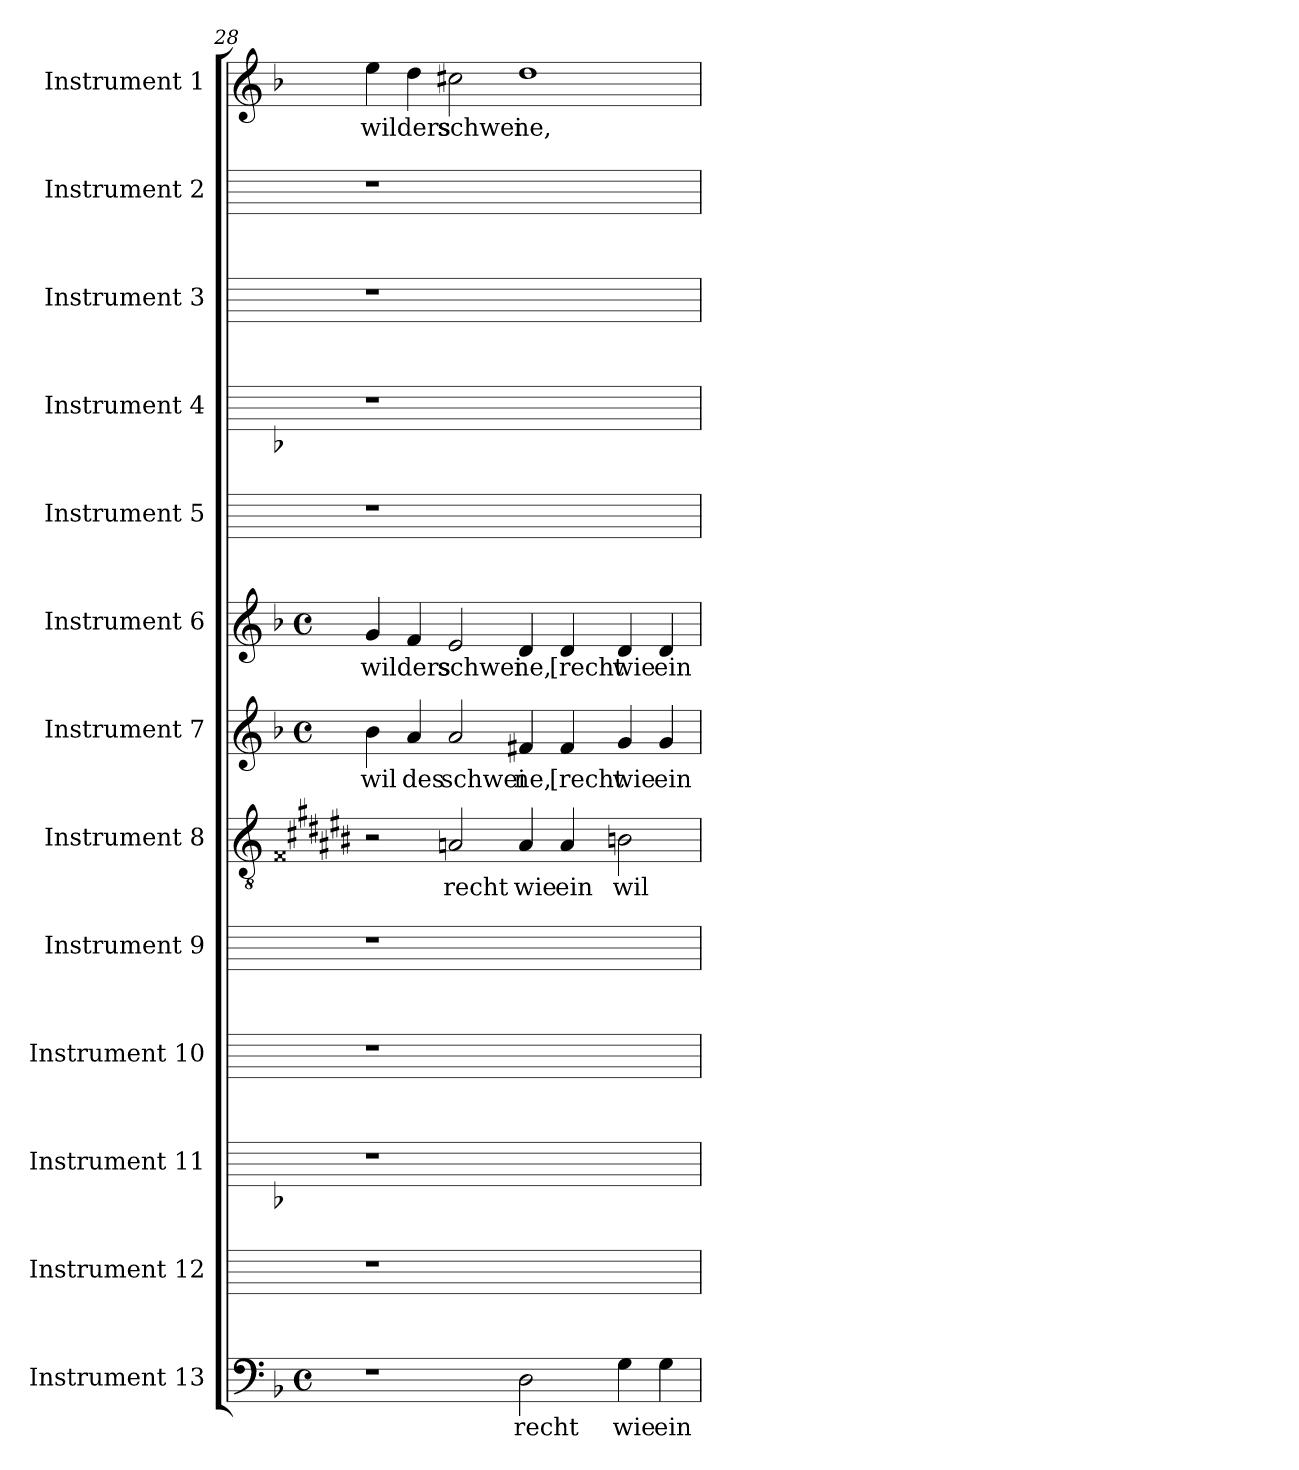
**kern	**text	**kern	**kern	**kern	**kern	**kern	**text	**kern	**text	**kern	**text	**kern	**kern	**kern	**kern	**kern	**text
*part13	*part13	*part12	*part11	*part10	*part9	*part8	*part8	*part7	*part7	*part6	*part6	*part5	*part4	*part3	*part2	*part1	*part1
*staff13	*staff13	*staff12	*staff11	*staff10	*staff9	*staff8	*staff8	*staff7	*staff7	*staff6	*staff6	*staff5	*staff4	*staff3	*staff2	*staff1	*staff1
*I"Instrument 13	*	*I"Instrument 12	*I"Instrument 11	*I"Instrument 10	*I"Instrument 9	*I"Instrument 8	*	*I"Instrument 7	*	*I"Instrument 6	*	*I"Instrument 5	*I"Instrument 4	*I"Instrument 3	*I"Instrument 2	*I"Instrument 1	*
*clefF4	*	*	*	*	*	*clefGv2	*	*clefG2	*	*clefG2	*	*	*	*	*	*clefG2	*
*ITrd-3c-5	*	*ITrd-2c-3	*ITrd1c2	*ITrd-2c-3	*ITrd-2c-3	*ITrd-2c-3	*	*ITrd-3c-5	*	*	*	*ITrd-2c-3	*ITrd1c2	*ITrd-2c-3	*ITrd-2c-3	*ITrd1c2	*
*k[b-e-]	*	*	*k[b-e-a-]	*	*	*k[f##c#g#d#a#e#b#]	*	*k[b-e-]	*	*k[b-]	*	*	*k[b-e-a-]	*	*	*k[b-e-a-]	*
*B-:	*	*	*E-:	*	*	*G#:	*	*B-:	*	*F:	*	*	*E-:	*	*	*E-:	*
*M4/4	*	*	*	*	*	*	*	*M4/4	*	*M4/4	*	*	*	*	*	*	*
*met(c)	*	*	*	*	*	*	*	*met(c)	*	*met(c)	*	*	*	*	*	*	*
=28	=28	=28	=28	=28	=28	=28	=28	=28	=28	=28	=28	=28	=28	=28	=28	=28	=28
!	!	!	!	!	!	!	!	!	!LO:LY:b:cj	!	!LO:LY:b	!	!	!	!	!	!LO:LY:b
1r	.	1r	1r	1r	1r	2r	.	4ee-\	wil	4g/	wilders	1r	1r	1r	1r	4dd\	wilders
!	!	!	!	!	!	!	!	!	!LO:LY:b:cj	!	!	!	!	!	!	!	!
.	.	.	.	.	.	.	.	4dd/	des	4f/	.	.	.	.	.	4cc\	.
!	!	!	!	!	!	!	!LO:LY:b:cj	!	!LO:LY:b:cj	!	!LO:LY:b:cj	!	!	!	!	!	!LO:LY:b:cj
.	.	.	.	.	.	2c/	recht	2dd/	schwei	2e/	schwei	.	.	.	.	2bn\	schwei
!	!LO:LY:b:cj	!	!	!	!	!	!LO:LY:b:cj	!	!LO:LY:b:cj	!	!LO:LY:b:cj	!	!	!	!	!	!LO:LY:b:cj
2G\	recht	1ryy	1ryy	1ryy	1ryy	4c/	wie	4bn/	ne,	4d/	ne,	1ryy	1ryy	1ryy	1ryy	1cc	ne,
!	!	!	!	!	!	!	!LO:LY:b:cj	!	!LO:LY:b:cj	!	!LO:LY:b:cj	!	!	!	!	!	!
.	.	.	.	.	.	4c/	ein	4b/	[recht	4d/	[recht	.	.	.	.	.	.
!	!LO:LY:b:cj	!	!	!	!	!	!LO:LY:b:cj	!	!LO:LY:b:cj	!	!LO:LY:b:cj	!	!	!	!	!	!
4c\	wie	.	.	.	.	2dn\	wil	4cc/	wie	4d/	wie	.	.	.	.	.	.
!	!LO:LY:b:cj	!	!	!	!	!	!	!	!LO:LY:b:cj	!	!LO:LY:b:cj	!	!	!	!	!	!
4c\	ein-	.	.	.	.	.	.	4cc/	ein	4d/	ein	.	.	.	.	.	.
=	=	=	=	=	=	=	=	=	=	=	=	=	=	=	=	=	=
*-	*-	*-	*-	*-	*-	*-	*-	*-	*-	*-	*-	*-	*-	*-	*-	*-	*-
